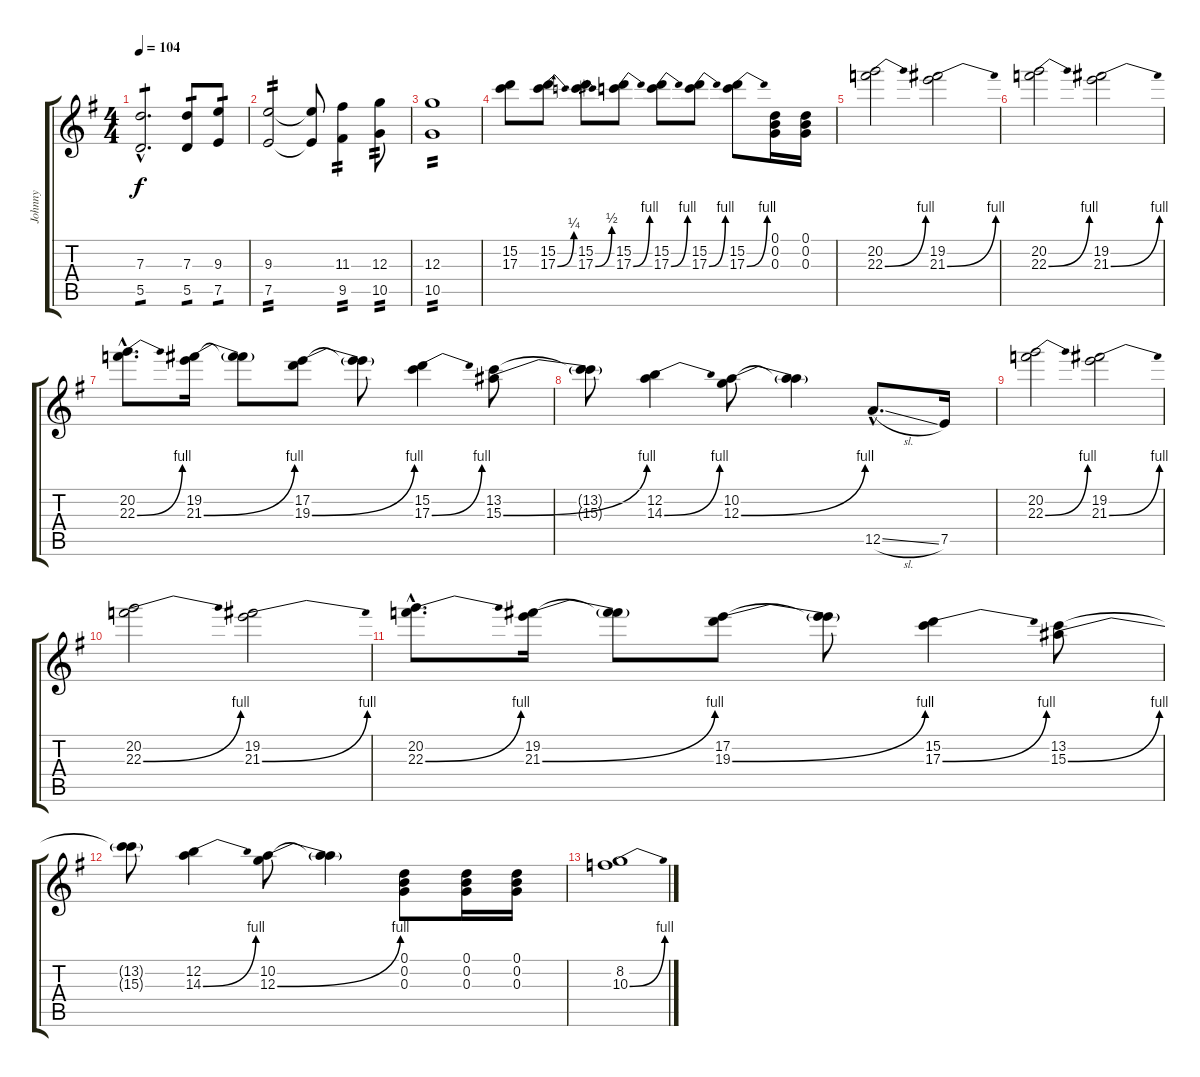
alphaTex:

\track ("Johnny" "Johnny") {instrument distortionguitar}
\staff {score tabs}
\tuning (D4 B3 G3 D3 A2 E2) {hide}
\ts (4 4)
\tempo 104
\clef g2
\ks g
(7.3{hac} 5.5{hac}).2{d tp 1 dy f} (7.3 5.5).8{tp 1} (9.3 7.5).8{tp 1} |
(9.3 7.5).2{tp 2} (9.3{t} 7.5{t}).8 (11.3 9.5).4{tp 2} (12.3 10.5).8{tp 2} |
(12.3 10.5).1{tp 2} |
(15.2 17.3).8 (15.2 17.3{be (bend 0 0 60 1)}).8 (15.2 17.3{be (bend 0 0 60 2)}).8 (15.2 17.3{be (bend 0 0 60 4)}).8 (15.2 17.3{be (bend 0 0 60 4)}).8 (15.2 17.3{be (bend 0 0 60 4)}).8 (15.2 17.3{be (bend 0 0 60 4)}).8 (0.1 0.2 0.3).16 (0.1 0.2 0.3).16 |
(20.2 22.3{be (bend 0 0 60 4)}).2 (19.2 21.3{be (bend 0 0 60 4)}).2 |
(20.2 22.3{be (bend 0 0 60 4)}).2 (19.2 21.3{be (bend 0 0 60 4)}).2 |
(20.2{hac} 22.3{be (bend 0 0 60 4) hac}).8{d} (19.2 21.3{be (bend 0 0 60 4)}).16 (19.2{t} 21.3{t}).8 (17.2 19.3{be (bend 0 0 60 4)}).8 (17.2{t} 19.3{t}).8 (15.2 17.3{be (bend 0 0 60 4)}).4 (13.2 15.3{be (bend 0 0 60 4)}).8 |
(13.2{t} 15.3{t}).8 (12.2 14.3{be (bend 0 0 60 4)}).4 (10.2 12.3{be (bend 0 0 60 4)}).8 (10.2{t} 12.3{t}).4 12.5{sl hac}.8{d} 7.5.16 |
(20.2 22.3{be (bend 0 0 60 4)}).2 (19.2 21.3{be (bend 0 0 60 4)}).2 |
(20.2 22.3{be (bend 0 0 60 4)}).2 (19.2 21.3{be (bend 0 0 60 4)}).2 |
(20.2{hac} 22.3{be (bend 0 0 60 4) hac}).8{d} (19.2 21.3{be (bend 0 0 60 4)}).16 (19.2{t} 21.3{t}).8 (17.2 19.3{be (bend 0 0 60 4)}).8 (17.2{t} 19.3{t}).8 (15.2 17.3{be (bend 0 0 60 4)}).4 (13.2 15.3{be (bend 0 0 60 4)}).8 |
(13.2{t} 15.3{t}).8 (12.2 14.3{be (bend 0 0 60 4)}).4 (10.2 12.3{be (bend 0 0 60 4)}).8 (10.2{t} 12.3{t}).4 (0.1 0.2 0.3).8 (0.1 0.2 0.3).16 (0.1 0.2 0.3).16 |
(8.2 10.3{be (bend 0 0 60 4)}).1
